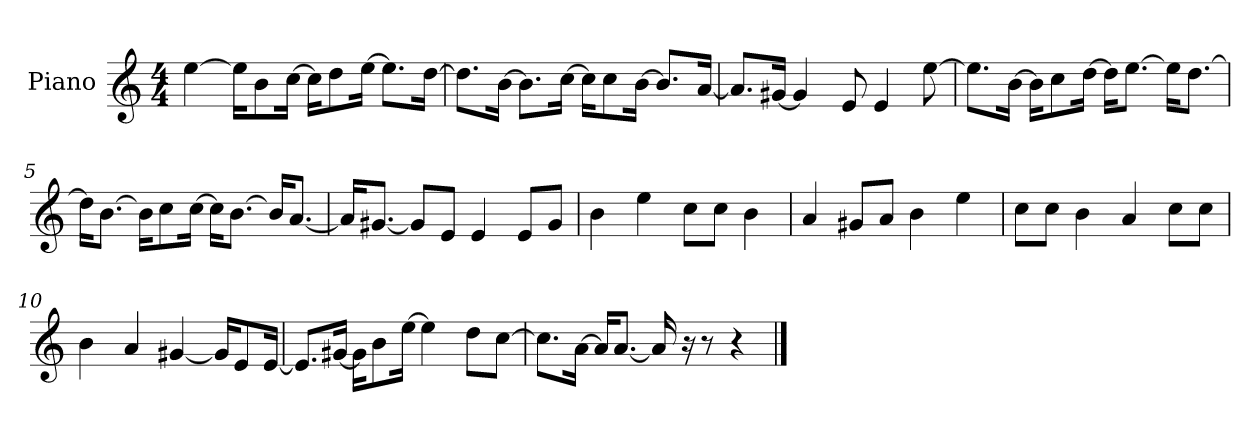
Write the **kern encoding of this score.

**kern
*part1
*staff1
*I"Piano
*I'P-no
*clefG2
*k[]
*M4/4
*MM90
=1
[4ee\
16ee\KL]
8b\
[16cc\Jk
16cc\KL]
8dd\
[16ee\Jk
8.ee\L]
[16dd\Jk
=2
8.dd\L]
[16b\Jk
8.b\L]
[16cc\Jk
16cc\KL]
8cc\
[16b\Jk
8.b/L]
[16a/Jk
=3
8.a/L]
[16g#X/Jk
4g#/]
8e/
4e/
[8ee\
=4
8.ee\L]
[16b\Jk
16b\KL]
8cc\
[16dd\Jk
16dd\KL]
[8.ee\J
16ee\KL]
[8.dd\J
!!LO:LB:g=z
=5
16dd\KL]
[8.b\J
16b\KL]
8cc\
[16cc\Jk
16cc\KL]
[8.b\J
16b/KL]
[8.a/J
=6
16a/KL]
[8.g#X/J
8g#/L]
8e/J
4e/
8e/L
8g#/J
=7
4b\
4ee\
8cc\L
8cc\J
4b\
=8
4a/
8g#X/L
8a/J
4b\
4ee\
=9
8cc\L
8cc\J
4b\
4a/
8cc\L
8cc\J
=10
4b\
4a/
[4g#X/
16g#/KL]
8e/
[16e/Jk
!!LO:LB:g=z
=11
8.e/L]
[16g#X/Jk
16g#\KL]
8b\
[16ee\Jk
4ee\]
8dd\L
[8cc\J
=12
8.cc\L]
[16a\Jk
16a/KL]
[8.a/J
16a/]
16r
8r
4r
==
*-
